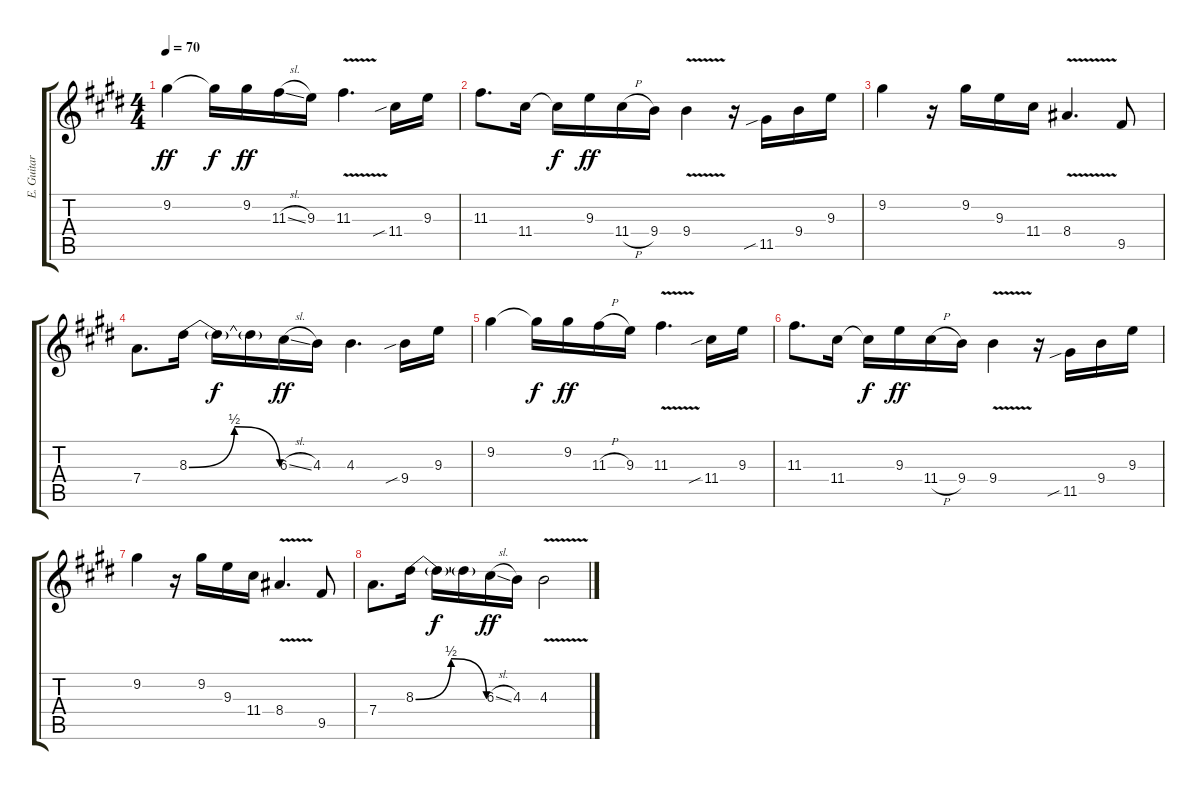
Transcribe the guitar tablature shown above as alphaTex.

\track ("E. Guitar III" "E. Guitar ") {instrument overdrivenguitar}
\staff {score tabs}
\tuning (E4 B3 G3 D3 A2 E2) {hide}
\ts (4 4)
\tempo 70
\clef g2
\ks e
9.2.4{dy ff} 9.2{t}.16{dy f} 9.2.16{dy ff} 11.3{sl}.16 9.3.16 11.3{v}.4{d} 11.4{sib}.16 9.3.16 |
11.3.8{d} 11.4.16 11.4{t}.16{dy f} 9.3.16{dy ff} 11.4{h}.16 9.4.16 9.4{v}.4 r.16 11.5{sib}.16 9.4.16 9.3.16 |
9.2.4 r.16 9.2.16 9.3.16 11.4.16 8.4{v}.4{d} 9.5.8 |
7.4.8{d} 8.3{be (bendrelease 0 0 30 2 30 2 60 0)}.16 8.3{t}.16{dy f} 8.3{t}.16 6.3{sl}.16{dy ff} 4.3.16 4.3.4{d} 9.4{sib}.16 9.3.16 |
9.2.4 9.2{t}.16{dy f} 9.2.16{dy ff} 11.3{h}.16 9.3.16 11.3{v}.4{d} 11.4{sib}.16 9.3.16 |
11.3.8{d} 11.4.16 11.4{t}.16{dy f} 9.3.16{dy ff} 11.4{h}.16 9.4.16 9.4{v}.4 r.16 11.5{sib}.16 9.4.16 9.3.16 |
9.2.4 r.16 9.2.16 9.3.16 11.4.16 8.4{v}.4{d} 9.5.8 |
7.4.8{d} 8.3{be (bendrelease 0 0 30 2 30 2 60 0)}.16 8.3{t}.16{dy f} 8.3{t}.16 6.3{sl}.16{dy ff} 4.3.16 4.3{v}.2
